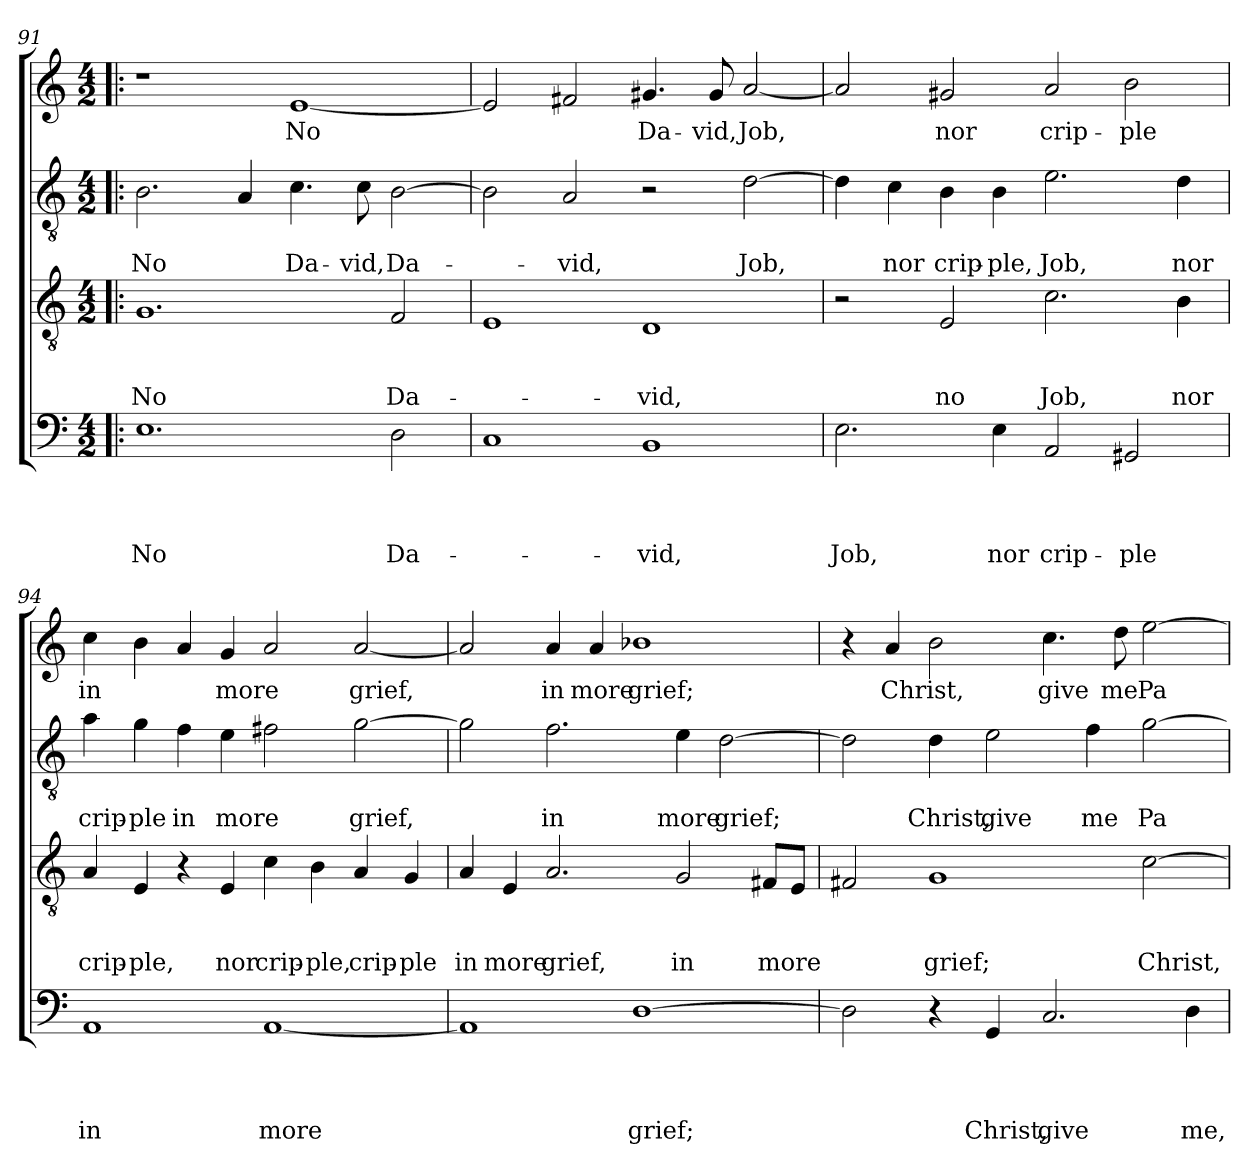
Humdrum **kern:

**kern	**text	**text	**text	**text	**kern	**text	**text	**text	**kern	**text	**text	**kern	**text
*part4	*part4	*part4	*part4	*part4	*part3	*part3	*part3	*part3	*part2	*part2	*part2	*part1	*part1
*staff4	*staff4	*staff4	*staff4	*staff4	*staff3	*staff3	*staff3	*staff3	*staff2	*staff2	*staff2	*staff1	*staff1
*clefF4	*	*	*	*	*clefGv2	*	*	*	*clefGv2	*	*	*clefG2	*
*k[]	*	*	*	*	*k[]	*	*	*	*k[]	*	*	*k[]	*
*C:	*	*	*	*	*C:	*	*	*	*C:	*	*	*C:	*
*M4/2	*	*	*	*	*M4/2	*	*	*	*M4/2	*	*	*M4/2	*
=91!|:	=91!|:	=91!|:	=91!|:	=91!|:	=91!|:	=91!|:	=91!|:	=91!|:	=91!|:	=91!|:	=91!|:	=91!|:	=91!|:
!	!	!	!	!LO:LY:b	!	!	!	!LO:LY:b	!	!	!LO:LY:b	!	!
1.E	.	.	.	No	1.G	.	.	No	2.B\	.	No	1r	.
.	.	.	.	.	.	.	.	.	4A/	.	.	.	.
!	!	!	!	!	!	!	!	!	!	!	!LO:LY:b	!	!LO:LY:b
.	.	.	.	.	.	.	.	.	4.c\	.	Da-	[1e	No
!	!	!	!	!	!	!	!	!	!	!	!LO:LY:b	!	!
.	.	.	.	.	.	.	.	.	8c\	.	-vid,	.	.
!	!	!	!	!LO:LY:b	!	!	!	!LO:LY:b	!	!	!LO:LY:b	!	!
2D\	.	.	.	Da-	2F/	.	.	Da-	[2B\	.	Da-	.	.
=92	=92	=92	=92	=92	=92	=92	=92	=92	=92	=92	=92	=92	=92
1C	.	.	.	.	1E	.	.	.	2B\]	.	.	2e/]	.
!	!	!	!	!	!	!	!	!	!	!	!LO:LY:b	!	!
.	.	.	.	.	.	.	.	.	2A/	.	-vid,	2f#X/	.
!	!	!	!	!LO:LY:b	!	!	!	!LO:LY:b	!	!	!	!	!LO:LY:b
1BB	.	.	.	-vid,	1D	.	.	-vid,	2r	.	.	4.g#X/	Da-
!	!	!	!	!	!	!	!	!	!	!	!	!	!LO:LY:b
.	.	.	.	.	.	.	.	.	.	.	.	8g#/	-vid,
!	!	!	!	!	!	!	!	!	!	!	!LO:LY:b	!	!LO:LY:b
.	.	.	.	.	.	.	.	.	[2d\	.	Job,	[2a/	Job,
=93	=93	=93	=93	=93	=93	=93	=93	=93	=93	=93	=93	=93	=93
!	!	!	!	!LO:LY:b	!	!	!	!	!	!	!	!	!
2.E\	.	.	.	Job,	2r	.	.	.	4d\]	.	.	2a/]	.
!	!	!	!	!	!	!	!	!	!	!	!LO:LY:b	!	!
.	.	.	.	.	.	.	.	.	4c\	.	nor	.	.
!	!	!	!	!	!	!	!	!LO:LY:b	!	!	!LO:LY:b	!	!LO:LY:b
.	.	.	.	.	2E/	.	.	no	4B\	.	crip-	2g#X/	nor
!	!	!	!	!LO:LY:b	!	!	!	!	!	!	!LO:LY:b	!	!
4E\	.	.	.	nor	.	.	.	.	4B\	.	-ple,	.	.
!	!	!	!	!LO:LY:b	!	!	!	!LO:LY:b	!	!	!LO:LY:b	!	!LO:LY:b
2AA/	.	.	.	crip-	2.c\	.	.	Job,	2.e\	.	Job,	2a/	crip-
!	!	!	!	!LO:LY:b	!	!	!	!	!	!	!	!	!LO:LY:b
2GG#X/	.	.	.	-ple	.	.	.	.	.	.	.	2b\	-ple
!	!	!	!	!	!	!	!	!LO:LY:b	!	!	!LO:LY:b	!	!
.	.	.	.	.	4B\	.	.	nor	4d\	.	nor	.	.
!!LO:LB:g=z
=94	=94	=94	=94	=94	=94	=94	=94	=94	=94	=94	=94	=94	=94
!	!	!	!	!LO:LY:b	!	!	!	!LO:LY:b	!	!	!LO:LY:b	!	!LO:LY:b
1AA	.	.	.	in	4A/	.	.	crip-	4a\	.	crip-	4cc\	in
!	!	!	!	!	!	!	!	!LO:LY:b	!	!	!LO:LY:b	!	!
.	.	.	.	.	4E/	.	.	-ple,	4g\	.	-ple	4b\	.
!	!	!	!	!	!	!	!	!	!	!	!LO:LY:b	!	!
.	.	.	.	.	4r	.	.	.	4f\	.	in	4a/	.
!	!	!	!	!	!	!	!	!LO:LY:b	!	!	!LO:LY:b	!	!LO:LY:b
.	.	.	.	.	4E/	.	.	nor	4e\	.	more	4g/	more
!	!	!	!	!LO:LY:b	!	!	!	!LO:LY:b	!	!	!	!	!
[1AA	.	.	.	more	4c\	.	.	crip-	2f#X\	.	.	2a/	.
!	!	!	!	!	!	!	!	!LO:LY:b	!	!	!	!	!
.	.	.	.	.	4B\	.	.	-ple,	.	.	.	.	.
!	!	!	!	!	!	!	!	!LO:LY:b	!	!	!LO:LY:b	!	!LO:LY:b
.	.	.	.	.	4A/	.	.	crip-	[2g\	.	grief,	[2a/	grief,
!	!	!	!	!	!	!	!	!LO:LY:b	!	!	!	!	!
.	.	.	.	.	4G/	.	.	-ple	.	.	.	.	.
=95	=95	=95	=95	=95	=95	=95	=95	=95	=95	=95	=95	=95	=95
!	!	!	!	!	!	!	!	!LO:LY:b	!	!	!	!	!
1AA]	.	.	.	.	4A/	.	.	in	2g\]	.	.	2a/]	.
!	!	!	!	!	!	!	!	!LO:LY:b	!	!	!	!	!
.	.	.	.	.	4E/	.	.	more	.	.	.	.	.
!	!	!	!	!	!	!	!	!LO:LY:b	!	!	!LO:LY:b	!	!LO:LY:b
.	.	.	.	.	2.A/	.	.	grief,	2.f\	.	in	4a/	in
!	!	!	!	!	!	!	!	!	!	!	!	!	!LO:LY:b
.	.	.	.	.	.	.	.	.	.	.	.	4a/	more
!	!	!	!	!LO:LY:b	!	!	!	!	!	!	!	!	!LO:LY:b
[1D	.	.	.	grief;	.	.	.	.	.	.	.	1b-X	grief;
!	!	!	!	!	!	!	!	!LO:LY:b	!	!	!LO:LY:b	!	!
.	.	.	.	.	2G/	.	.	in	4e\	.	more	.	.
!	!	!	!	!	!	!	!	!	!	!	!LO:LY:b	!	!
.	.	.	.	.	.	.	.	.	[2d\	.	grief;	.	.
!	!	!	!	!	!	!	!	!LO:LY:b	!	!	!	!	!
.	.	.	.	.	8F#X/L	.	.	more	.	.	.	.	.
.	.	.	.	.	8E/J	.	.	.	.	.	.	.	.
=96	=96	=96	=96	=96	=96	=96	=96	=96	=96	=96	=96	=96	=96
2D\]	.	.	.	.	2F#X/	.	.	.	2d\]	.	.	4r	.
!	!	!	!	!	!	!	!	!	!	!	!	!	!LO:LY:b
.	.	.	.	.	.	.	.	.	.	.	.	4a/	Christ,
!	!	!	!	!	!	!	!	!LO:LY:b	!	!	!LO:LY:b	!	!
4r	.	.	.	.	1G	.	.	grief;	4d\	.	Christ,	2b\	.
!	!	!	!	!LO:LY:b	!	!	!	!	!	!	!LO:LY:b	!	!
4GG/	.	.	.	Christ,	.	.	.	.	2e\	.	give	.	.
!	!	!	!	!LO:LY:b	!	!	!	!	!	!	!	!	!LO:LY:b
2.C/	.	.	.	give	.	.	.	.	.	.	.	4.cc\	give
!	!	!	!	!	!	!	!	!	!	!	!LO:LY:b	!	!
.	.	.	.	.	.	.	.	.	4f\	.	me	.	.
!	!	!	!	!	!	!	!	!	!	!	!	!	!LO:LY:b
.	.	.	.	.	.	.	.	.	.	.	.	8dd\	me
!	!	!	!	!	!	!	!	!LO:LY:b	!	!	!LO:LY:b	!	!LO:LY:b
.	.	.	.	.	[2c\	.	.	Christ,	[2g\	.	Pa-	[2ee\	Pa-
!	!	!	!	!LO:LY:b	!	!	!	!	!	!	!	!	!
4D\	.	.	.	me,	.	.	.	.	.	.	.	.	.
=	=	=	=	=	=	=	=	=	=	=	=	=	=
*-	*-	*-	*-	*-	*-	*-	*-	*-	*-	*-	*-	*-	*-
